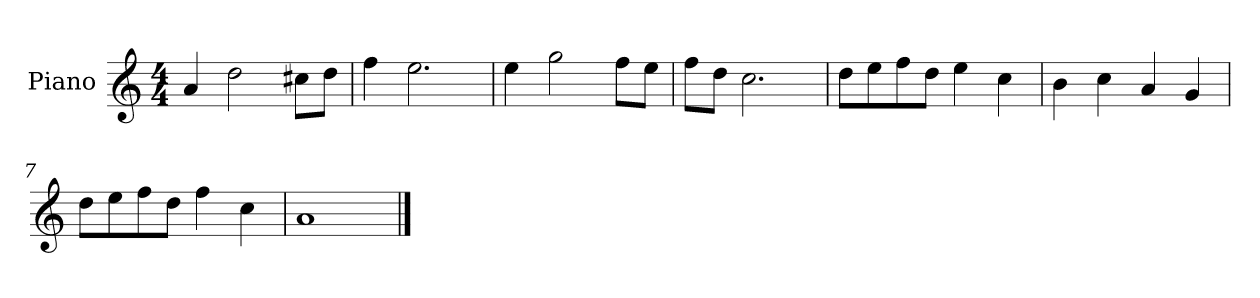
**kern
*part1
*staff1
*I"Piano
*I'P-no
*clefG2
*k[]
*M4/4
*MM90
=1
4a/
2dd\
8cc#X\L
8dd\J
=2
4ff\
2.ee\
=3
4ee\
2gg\
8ff\L
8ee\J
=4
8ff\L
8dd\J
2.cc\
=5
8dd\L
8ee\
8ff\
8dd\J
4ee\
4cc\
=6
4b\
4cc\
4a/
4g/
=7
8dd\L
8ee\
8ff\
8dd\J
4ff\
4cc\
=8
1a
==
*-
